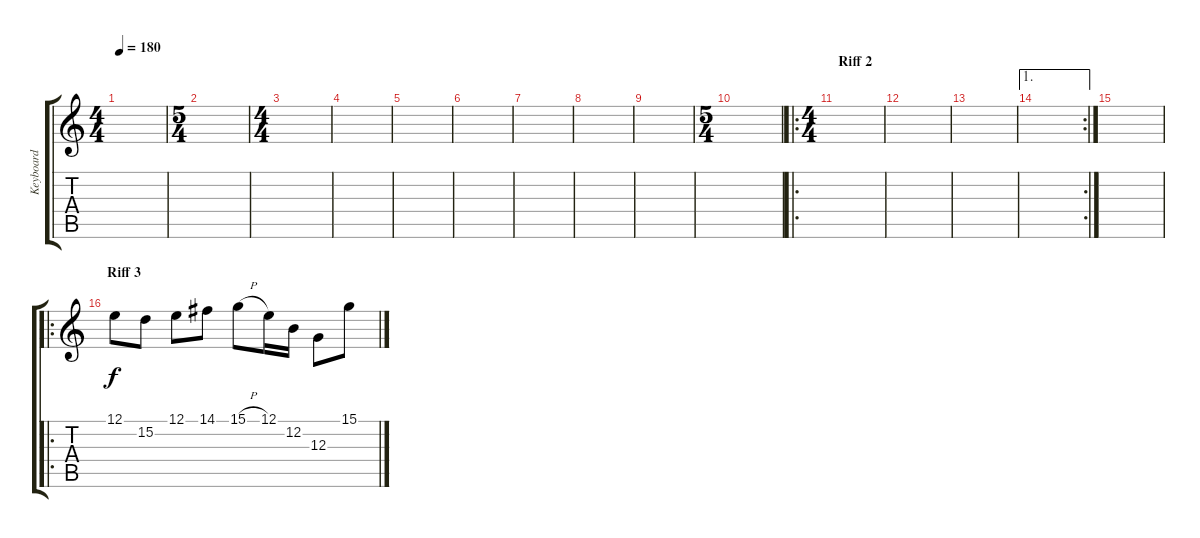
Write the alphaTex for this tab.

\track ("Keyboard" "Keyboard") {instrument harpsichord}
\staff {score tabs}
\tuning (E4 B3 G3 D3 A2 E2) {hide}
\ts (4 4)
\tempo 180
\clef g2
\ks c
|
\ts (5 4)
|
\ts (4 4)
|
|
|
|
|
|
|
\ts (5 4)
|
\ro
\ts (4 4)
\section ("" "Riff 2")
|
|
|
\ae 1
\rc 2
|
|
\ro
\section ("" "Riff 3")
12.1.8 15.2.8 12.1.8 14.1.8 15.1{h}.8 12.1.16 12.2.16 12.3.8 15.1.8
